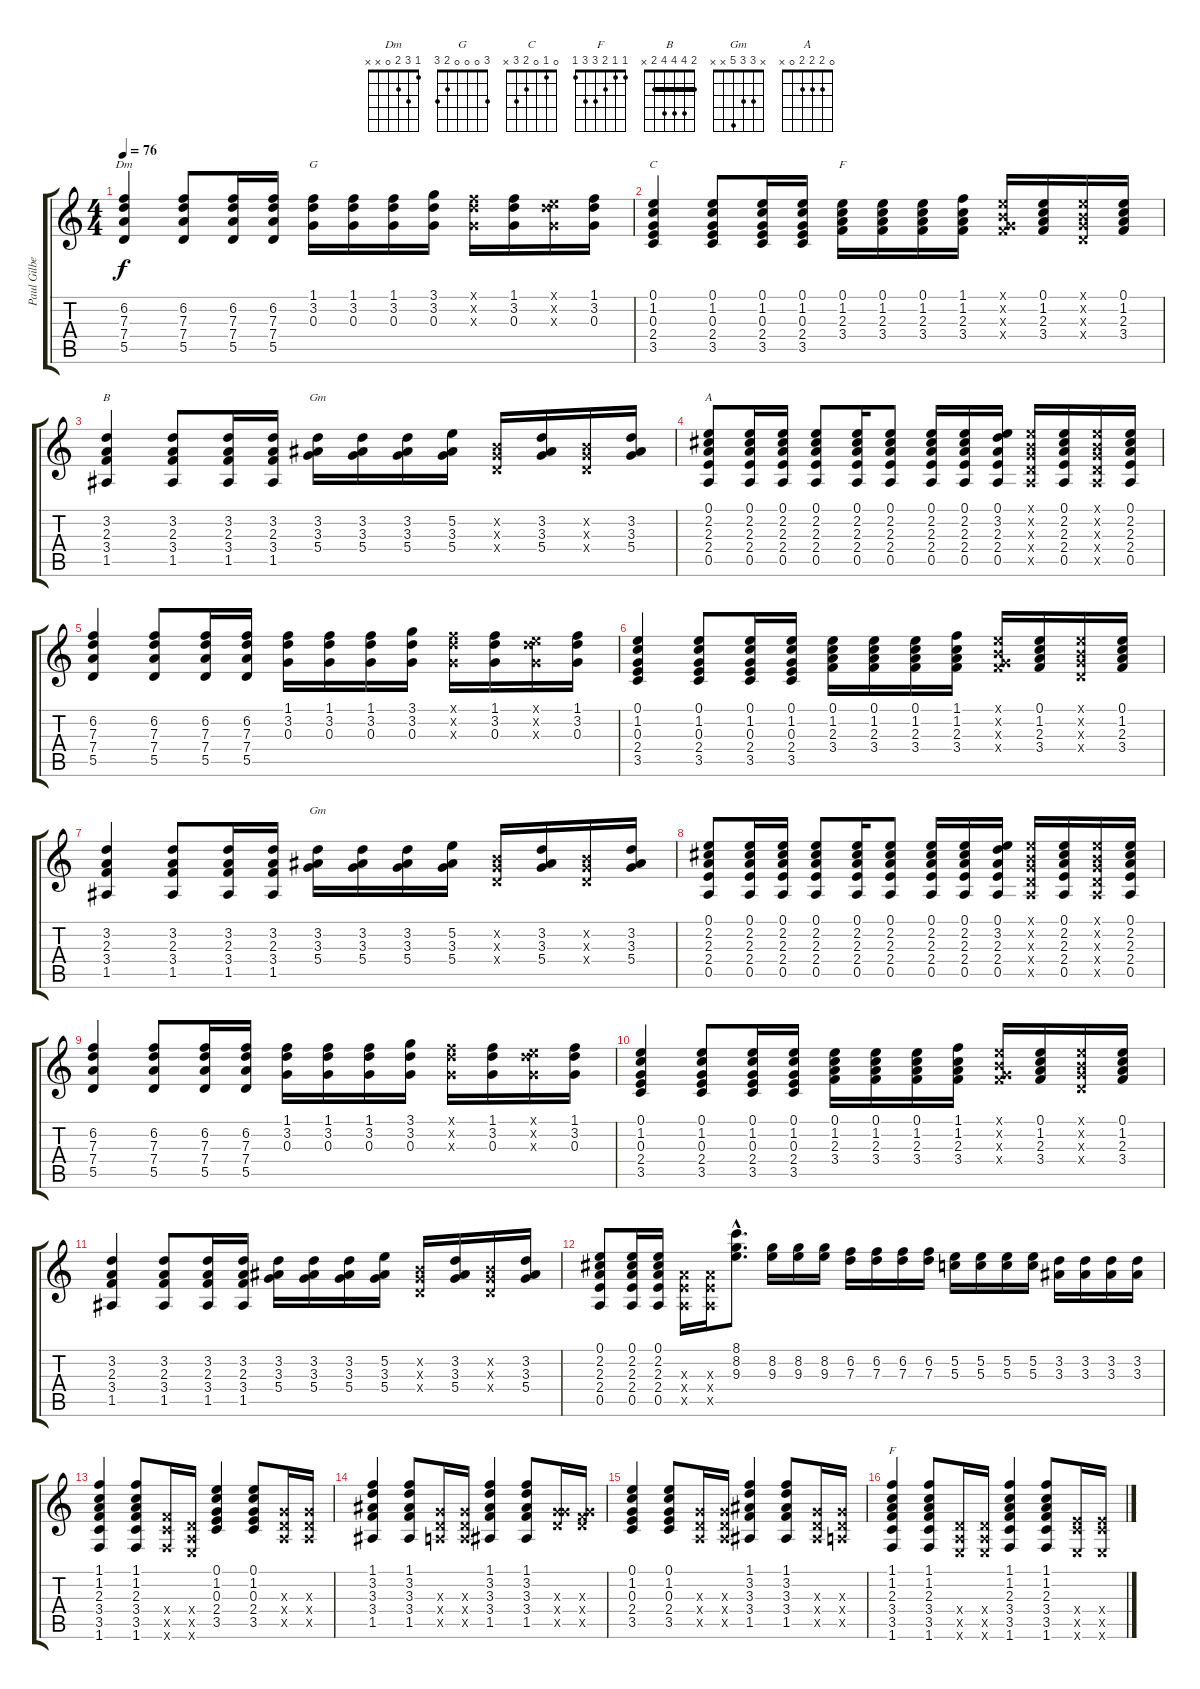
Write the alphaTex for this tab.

\track ("Paul Gilbert" "Paul Gilbe") {instrument acousticguitarsteel}
\staff {score tabs}
\tuning (E4 B3 G3 D3 A2 E2) {hide}
\chord ("Dm" 1 3 2 0 x x)
\chord ("G" 3 0 0 0 2 3)
\chord ("C" 0 1 0 2 3 x)
\chord ("F" 1 1 2 3 3 1) {barre 1}
\chord ("B" 2 4 4 4 2 x) {barre 2}
\chord ("Gm" 3 3 0 0 1 3) {barre 3}
\chord ("A" 0 2 2 2 0 x)
\chord ("Gm" x 3 3 5 x x)
\chord ("F" 1 1 2 3 3 1)
\ts (4 4)
\tempo 76
\clef g2
\ks c
(6.2 7.3 7.4 5.5).4{ch "Dm" dy f instrument acousticguitarsteel} (6.2 7.3 7.4 5.5).8 (6.2 7.3 7.4 5.5).16 (6.2 7.3 7.4 5.5).16 (1.1 3.2 0.3).16{ch "G"} (1.1 3.2 0.3).16 (1.1 3.2 0.3).16 (3.1 3.2 0.3).16 (1.1{x} 3.2{x} 0.3{x}).16 (1.1 3.2 0.3).16 (0.1{x} 3.2{x} 0.3{x}).16 (1.1 3.2 0.3).16 |
(0.1 1.2 0.3 2.4 3.5).4{ch "C"} (0.1 1.2 0.3 2.4 3.5).8 (0.1 1.2 0.3 2.4 3.5).16 (0.1 1.2 0.3 2.4 3.5).16 (0.1 1.2 2.3 3.4).16{ch "F"} (0.1 1.2 2.3 3.4).16 (0.1 1.2 2.3 3.4).16 (1.1 1.2 2.3 3.4).16 (0.1{x} 0.2{x} 0.3{x} 3.4{x}).16 (0.1 1.2 2.3 3.4).16 (0.1{x} 0.2{x} 0.3{x} 0.4{x}).16 (0.1 1.2 2.3 3.4).16 |
(3.2 2.3 3.4 1.5).4{ch "B"} (3.2 2.3 3.4 1.5).8 (3.2 2.3 3.4 1.5).16 (3.2 2.3 3.4 1.5).16 (3.2 3.3 5.4).16{ch "Gm"} (3.2 3.3 5.4).16 (3.2 3.3 5.4).16 (5.2 3.3 5.4).16 (0.2{x} 0.3{x} 0.4{x}).16 (3.2 3.3 5.4).16 (0.2{x} 0.3{x} 0.4{x}).16 (3.2 3.3 5.4).16 |
(0.1 2.2 2.3 2.4 0.5).8{ch "A"} (0.1 2.2 2.3 2.4 0.5).16 (0.1 2.2 2.3 2.4 0.5).16 (0.1 2.2 2.3 2.4 0.5).8 (0.1 2.2 2.3 2.4 0.5).16 (0.1 2.2 2.3 2.4 0.5).8 (0.1 2.2 2.3 2.4 0.5).16 (0.1 2.2 2.3 2.4 0.5).16 (0.1 3.2 2.3 2.4 0.5).16 (0.1{x} 0.2{x} 0.3{x} 0.4{x} 0.5{x}).16 (0.1 2.2 2.3 2.4 0.5).16 (0.1{x} 0.2{x} 0.3{x} 0.4{x} 0.5{x}).16 (0.1 2.2 2.3 2.4 0.5).16 |
(6.2 7.3 7.4 5.5).4 (6.2 7.3 7.4 5.5).8 (6.2 7.3 7.4 5.5).16 (6.2 7.3 7.4 5.5).16 (1.1 3.2 0.3).16 (1.1 3.2 0.3).16 (1.1 3.2 0.3).16 (3.1 3.2 0.3).16 (1.1{x} 3.2{x} 0.3{x}).16 (1.1 3.2 0.3).16 (0.1{x} 3.2{x} 0.3{x}).16 (1.1 3.2 0.3).16 |
(0.1 1.2 0.3 2.4 3.5).4 (0.1 1.2 0.3 2.4 3.5).8 (0.1 1.2 0.3 2.4 3.5).16 (0.1 1.2 0.3 2.4 3.5).16 (0.1 1.2 2.3 3.4).16 (0.1 1.2 2.3 3.4).16 (0.1 1.2 2.3 3.4).16 (1.1 1.2 2.3 3.4).16 (0.1{x} 0.2{x} 0.3{x} 3.4{x}).16 (0.1 1.2 2.3 3.4).16 (0.1{x} 0.2{x} 0.3{x} 0.4{x}).16 (0.1 1.2 2.3 3.4).16 |
(3.2 2.3 3.4 1.5).4 (3.2 2.3 3.4 1.5).8 (3.2 2.3 3.4 1.5).16 (3.2 2.3 3.4 1.5).16 (3.2 3.3 5.4).16{ch "Gm"} (3.2 3.3 5.4).16 (3.2 3.3 5.4).16 (5.2 3.3 5.4).16 (0.2{x} 0.3{x} 0.4{x}).16 (3.2 3.3 5.4).16 (0.2{x} 0.3{x} 0.4{x}).16 (3.2 3.3 5.4).16 |
(0.1 2.2 2.3 2.4 0.5).8 (0.1 2.2 2.3 2.4 0.5).16 (0.1 2.2 2.3 2.4 0.5).16 (0.1 2.2 2.3 2.4 0.5).8 (0.1 2.2 2.3 2.4 0.5).16 (0.1 2.2 2.3 2.4 0.5).8 (0.1 2.2 2.3 2.4 0.5).16 (0.1 2.2 2.3 2.4 0.5).16 (0.1 3.2 2.3 2.4 0.5).16 (0.1{x} 0.2{x} 0.3{x} 0.4{x} 0.5{x}).16 (0.1 2.2 2.3 2.4 0.5).16 (0.1{x} 0.2{x} 0.3{x} 0.4{x} 0.5{x}).16 (0.1 2.2 2.3 2.4 0.5).16 |
(6.2 7.3 7.4 5.5).4 (6.2 7.3 7.4 5.5).8 (6.2 7.3 7.4 5.5).16 (6.2 7.3 7.4 5.5).16 (1.1 3.2 0.3).16 (1.1 3.2 0.3).16 (1.1 3.2 0.3).16 (3.1 3.2 0.3).16 (1.1{x} 3.2{x} 0.3{x}).16 (1.1 3.2 0.3).16 (0.1{x} 3.2{x} 0.3{x}).16 (1.1 3.2 0.3).16 |
(0.1 1.2 0.3 2.4 3.5).4 (0.1 1.2 0.3 2.4 3.5).8 (0.1 1.2 0.3 2.4 3.5).16 (0.1 1.2 0.3 2.4 3.5).16 (0.1 1.2 2.3 3.4).16 (0.1 1.2 2.3 3.4).16 (0.1 1.2 2.3 3.4).16 (1.1 1.2 2.3 3.4).16 (0.1{x} 0.2{x} 0.3{x} 3.4{x}).16 (0.1 1.2 2.3 3.4).16 (0.1{x} 0.2{x} 0.3{x} 0.4{x}).16 (0.1 1.2 2.3 3.4).16 |
(3.2 2.3 3.4 1.5).4 (3.2 2.3 3.4 1.5).8 (3.2 2.3 3.4 1.5).16 (3.2 2.3 3.4 1.5).16 (3.2 3.3 5.4).16 (3.2 3.3 5.4).16 (3.2 3.3 5.4).16 (5.2 3.3 5.4).16 (0.2{x} 0.3{x} 0.4{x}).16 (3.2 3.3 5.4).16 (0.2{x} 0.3{x} 0.4{x}).16 (3.2 3.3 5.4).16 |
(0.1 2.2 2.3 2.4 0.5).8 (0.1 2.2 2.3 2.4 0.5).16 (0.1 2.2 2.3 2.4 0.5).16 (2.3{x} 2.4{x} 0.5{x}).16 (2.3{x} 2.4{x} 0.5{x}).16 (8.1{hac} 8.2{hac} 9.3{hac}).8{d} (8.2 9.3).16 (8.2 9.3).16 (8.2 9.3).16 (6.2 7.3).16 (6.2 7.3).16 (6.2 7.3).16 (6.2 7.3).16 (5.2 5.3).16 (5.2 5.3).16 (5.2 5.3).16 (5.2 5.3).16 (3.2 3.3).16 (3.2 3.3).16 (3.2 3.3).16 (3.2 3.3).16 |
(1.1 1.2 2.3 3.4 3.5 1.6).4 (1.1 1.2 2.3 3.4 3.5 1.6).8 (3.4{x} 3.5{x} 1.6{x}).16 (0.4{x} 0.5{x} 0.6{x}).16 (0.1 1.2 0.3 2.4 3.5).4 (0.1 1.2 0.3 2.4 3.5).8 (0.3{x} 0.4{x} 0.5{x}).16 (0.3{x} 0.4{x} 0.5{x}).16 |
(1.1 3.2 3.3 3.4 1.5).4 (1.1 3.2 3.3 3.4 1.5).8 (0.3{x} 0.4{x} 0.5{x}).16 (0.3{x} 0.4{x} 0.5{x}).16 (1.1 3.2 3.3 3.4 1.5).4 (1.1 3.2 3.3 3.4 1.5).8 (0.3{x} 0.4{x} 10.5{x}).16 (0.3{x} 0.4{x} 8.5{x}).16 |
(0.1 1.2 0.3 2.4 3.5).4 (0.1 1.2 0.3 2.4 3.5).8 (0.3{x} 0.4{x} 0.5{x}).16 (0.3{x} 0.4{x} 0.5{x}).16 (1.1 3.2 3.3 3.4 1.5).4 (1.1 3.2 3.3 3.4 1.5).8 (0.3{x} 0.4{x} 1.5{x}).16 (0.3{x} 0.4{x} 0.5{x}).16 |
(1.1 1.2 2.3 3.4 3.5 1.6).4{ch "F"} (1.1 1.2 2.3 3.4 3.5 1.6).8 (0.4{x} 0.5{x} 0.6{x}).16 (0.4{x} 0.5{x} 0.6{x}).16 (1.1 1.2 2.3 3.4 3.5 1.6).4 (1.1 1.2 2.3 3.4 3.5 1.6).8 (2.4{x} 3.5{x} 0.6{x}).16 (2.4{x} 3.5{x} 0.6{x}).16
